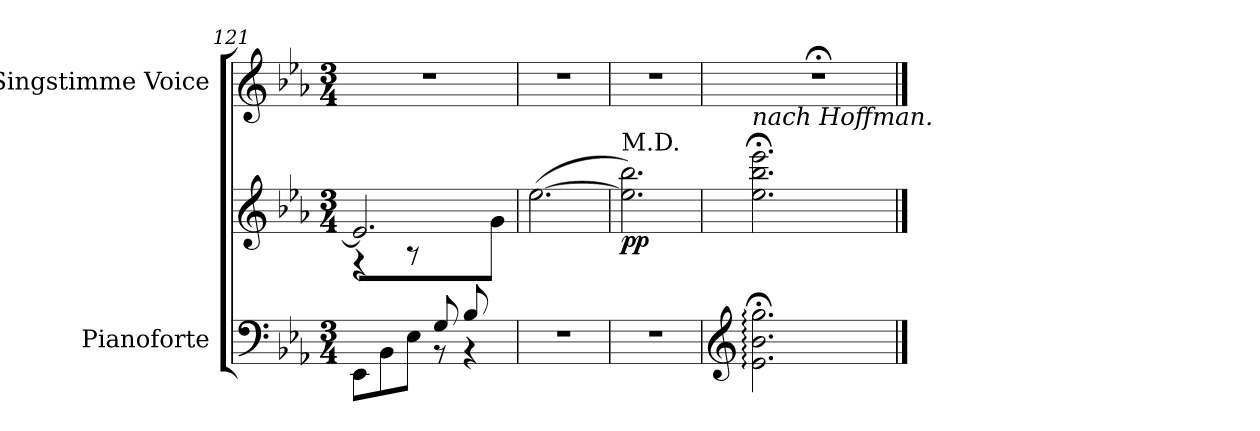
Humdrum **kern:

**kern	**kern	**dynam	**kern
*part2	*part2	*part2	*part1
*staff3	*staff2	*staff2/3	*staff1
*I"Pianoforte	*	*	*I"Singstimme Voice
*I'Pno	*	*	*
*clefF4	*clefG2	*	*clefG2
*k[b-e-a-]	*k[b-e-a-]	*	*k[b-e-a-]
*M3/4	*M3/4	*	*M3/4
=121	=121	=121	=121
*^	*^	*	*
4.ryy	8EE-\L	2.e-/]	4r	.	2.r
.	8BB-\	.	.	.	.
.	8E-\J	.	8r	.	.
8G/L	8r	.	4ryy	.	.
8B-/	4r	.	.	.	.
8ryy	.	.	8g\J	.	.
*v	*v	*	*	*	*
=122	=122	=122	=122	=122
!	!LO:TX:b:t=M.G.	!	!	!
*	*v	*v	*	*
2.r	(>[<2.ee-\	.	2.r
=123	=123	=123	=123
!	!LO:TX:a:t=M.D.	!	!
!	!	!LO:DY:b	!
2.r	2.ee-\] 2.bb-\)	pp	2.r
=124	=124	=124	=124
*clefG2	*	*	*
!	!	!	!LO:TX:b:i:t=nach Hoffman.
2.e-\:;< 2.b-\:;< 2.gg\:;<	2.ee-\;< 2.bb-\;< 2.eee-\;<	.	2.r;<
==	==	==	==
*-	*-	*-	*-
